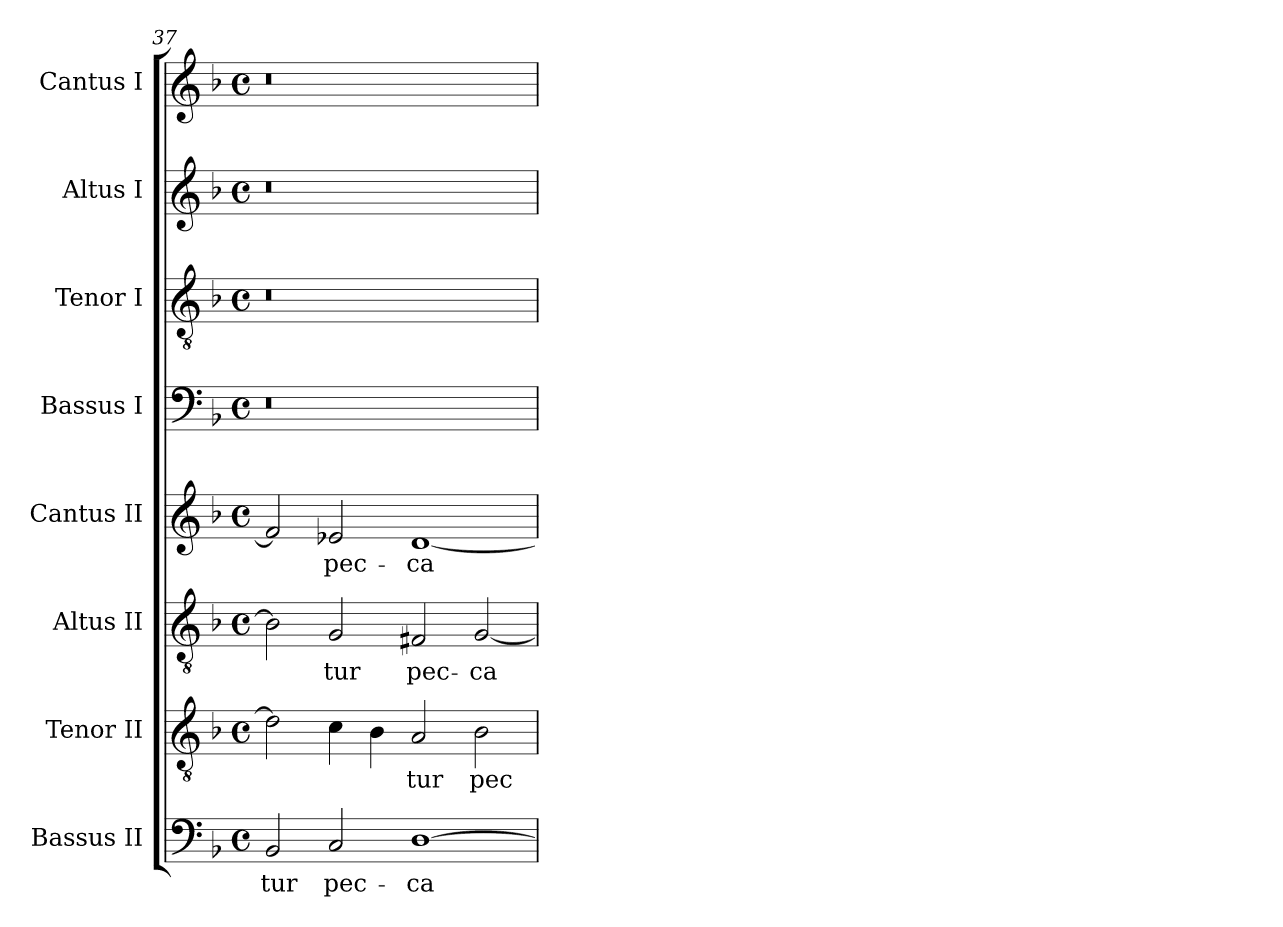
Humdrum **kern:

**kern	**text	**kern	**text	**kern	**text	**kern	**text	**kern	**kern	**kern	**kern
*part8	*part8	*part7	*part7	*part6	*part6	*part5	*part5	*part4	*part3	*part2	*part1
*staff8	*staff8	*staff7	*staff7	*staff6	*staff6	*staff5	*staff5	*staff4	*staff3	*staff2	*staff1
*I"Bassus II	*	*I"Tenor II	*	*I"Altus II	*	*I"Cantus II	*	*I"Bassus I	*I"Tenor I	*I"Altus I	*I"Cantus I
!!LO:PB:g=z
*clefF4	*	*clefGv2	*	*clefGv2	*	*clefG2	*	*clefF4	*clefGv2	*clefG2	*clefG2
*k[b-]	*	*k[b-]	*	*k[b-]	*	*k[b-]	*	*k[b-]	*k[b-]	*k[b-]	*k[b-]
*F:	*	*F:	*	*F:	*	*F:	*	*F:	*F:	*F:	*F:
*M4/4	*	*M4/4	*	*M4/4	*	*M4/4	*	*M4/4	*M4/4	*M4/4	*M4/4
*met(c)	*	*met(c)	*	*met(c)	*	*met(c)	*	*met(c)	*met(c)	*met(c)	*met(c)
=37	=37	=37	=37	=37	=37	=37	=37	=37	=37	=37	=37
!	!LO:LY:b:cj	!	!	!	!	!	!	!	!	!	!
2BB-/	tur	2d\]	.	2B-\]	.	2f/]	.	0r	0r	0r	0r
!	!LO:LY:b:cj	!	!	!	!LO:LY:b:cj	!	!LO:LY:b:cj	!	!	!	!
2C/	pec-	4c\	.	2G/	tur	2e-X/	pec-	.	.	.	.
.	.	4B-\	.	.	.	.	.	.	.	.	.
!	!LO:LY:b:cj	!	!LO:LY:b:cj	!	!LO:LY:b:cj	!	!LO:LY:b:cj	!	!	!	!
[>1D	-ca-	2A/	-tur	2F#X/	pec-	[<1d	-ca-	.	.	.	.
!	!	!	!LO:LY:b:cj	!	!LO:LY:b:cj	!	!	!	!	!	!
.	.	2B-\	pec	[<2G/	-ca-	.	.	.	.	.	.
=	=	=	=	=	=	=	=	=	=	=	=
*-	*-	*-	*-	*-	*-	*-	*-	*-	*-	*-	*-
